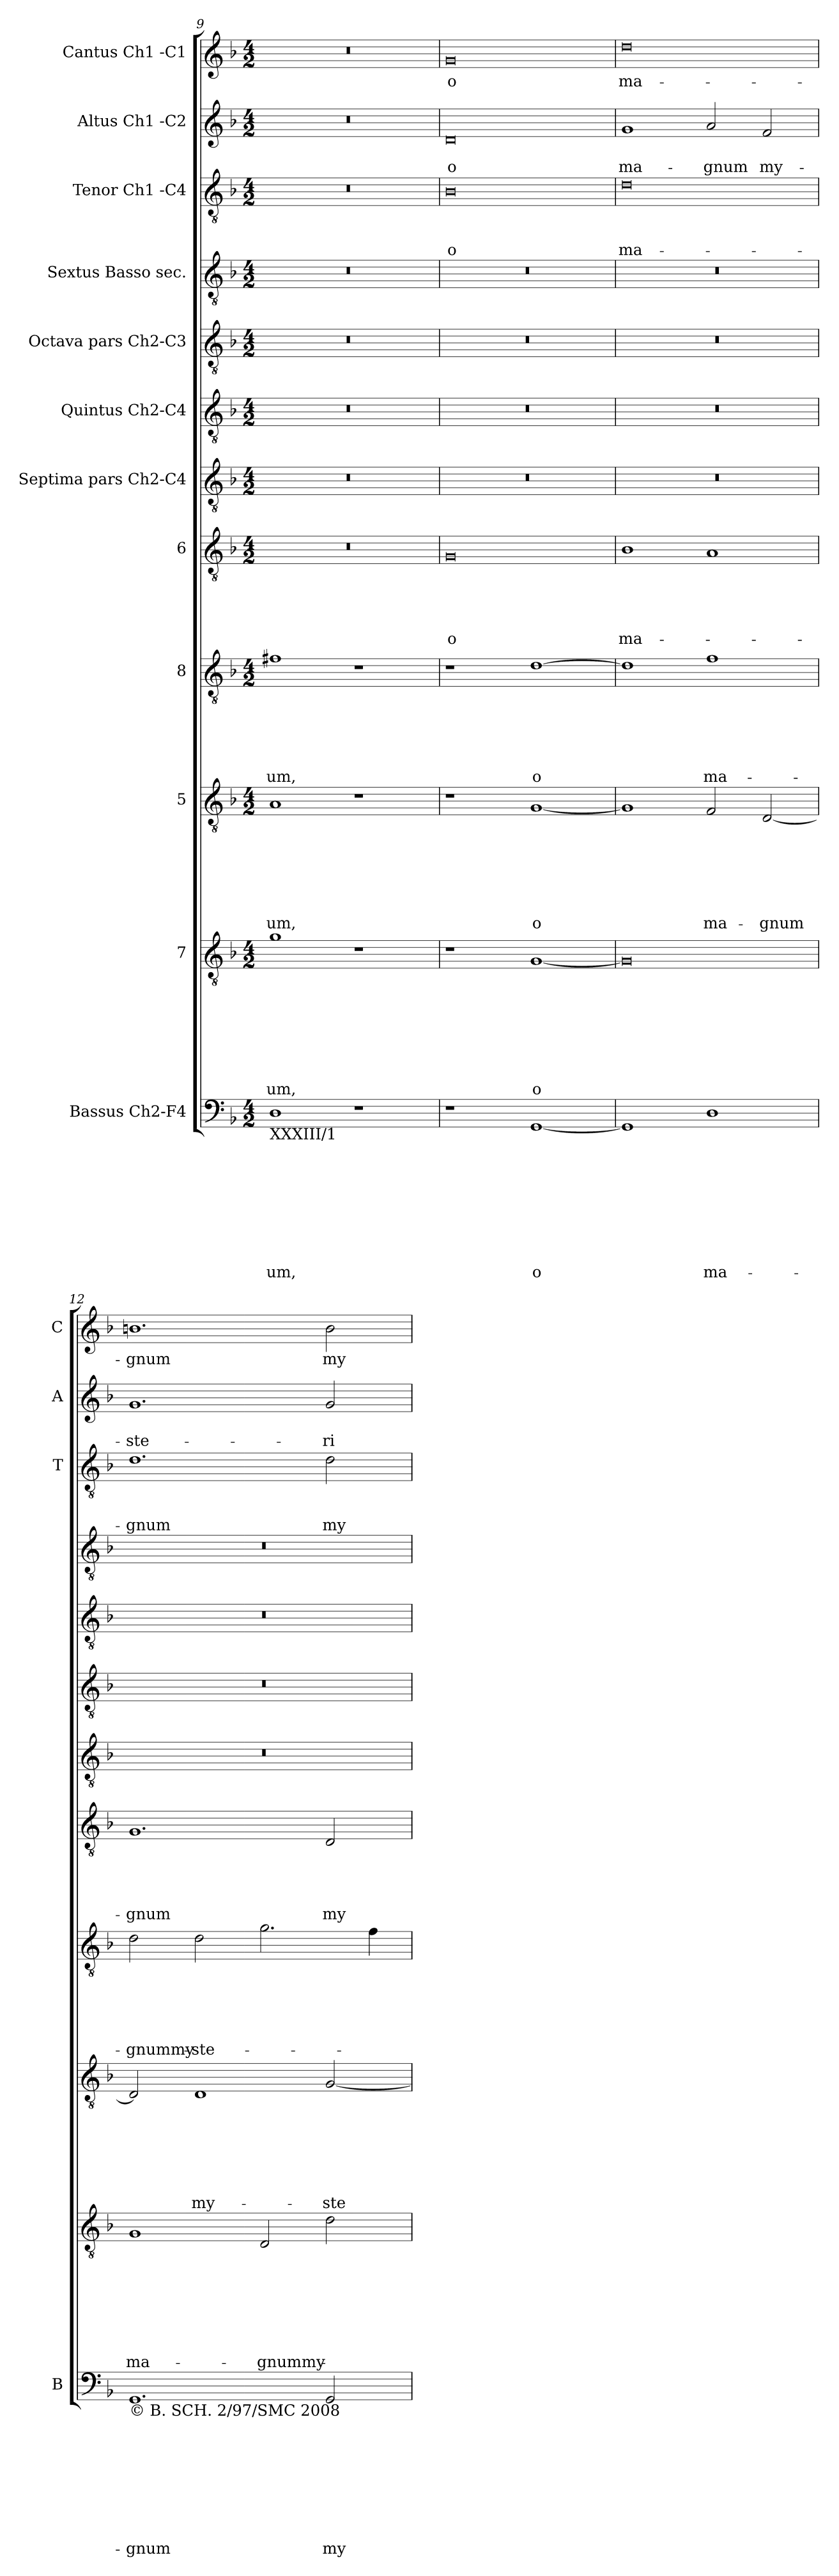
**kern	**text	**text	**text	**text	**text	**text	**text	**text	**text	**kern	**text	**text	**text	**text	**text	**text	**text	**text	**kern	**text	**text	**text	**text	**text	**text	**text	**kern	**text	**text	**text	**text	**text	**text	**kern	**text	**text	**text	**text	**text	**kern	**kern	**kern	**kern	**kern	**text	**text	**text	**kern	**text	**text	**kern	**text
*part12	*part12	*part12	*part12	*part12	*part12	*part12	*part12	*part12	*part12	*part11	*part11	*part11	*part11	*part11	*part11	*part11	*part11	*part11	*part10	*part10	*part10	*part10	*part10	*part10	*part10	*part10	*part9	*part9	*part9	*part9	*part9	*part9	*part9	*part8	*part8	*part8	*part8	*part8	*part8	*part7	*part6	*part5	*part4	*part3	*part3	*part3	*part3	*part2	*part2	*part2	*part1	*part1
*staff12	*staff12	*staff12	*staff12	*staff12	*staff12	*staff12	*staff12	*staff12	*staff12	*staff11	*staff11	*staff11	*staff11	*staff11	*staff11	*staff11	*staff11	*staff11	*staff10	*staff10	*staff10	*staff10	*staff10	*staff10	*staff10	*staff10	*staff9	*staff9	*staff9	*staff9	*staff9	*staff9	*staff9	*staff8	*staff8	*staff8	*staff8	*staff8	*staff8	*staff7	*staff6	*staff5	*staff4	*staff3	*staff3	*staff3	*staff3	*staff2	*staff2	*staff2	*staff1	*staff1
*I"Bassus Ch2-F4	*	*	*	*	*	*	*	*	*	*I"7	*	*	*	*	*	*	*	*	*I"5	*	*	*	*	*	*	*	*I"8	*	*	*	*	*	*	*I"6	*	*	*	*	*	*I"Septima pars Ch2-C4	*I"Quintus Ch2-C4	*I"Octava pars Ch2-C3	*I"Sextus Basso sec.	*I"Tenor Ch1 -C4	*	*	*	*I"Altus Ch1 -C2	*	*	*I"Cantus Ch1 -C1	*
*I'B	*	*	*	*	*	*	*	*	*	*	*	*	*	*	*	*	*	*	*	*	*	*	*	*	*	*	*	*	*	*	*	*	*	*	*	*	*	*	*	*	*	*	*	*I'T	*	*	*	*I'A	*	*	*I'C	*
*clefF4	*	*	*	*	*	*	*	*	*	*clefGv2	*	*	*	*	*	*	*	*	*clefGv2	*	*	*	*	*	*	*	*clefGv2	*	*	*	*	*	*	*clefGv2	*	*	*	*	*	*clefGv2	*clefGv2	*clefGv2	*clefGv2	*clefGv2	*	*	*	*clefG2	*	*	*clefG2	*
*k[b-]	*	*	*	*	*	*	*	*	*	*k[b-]	*	*	*	*	*	*	*	*	*k[b-]	*	*	*	*	*	*	*	*k[b-]	*	*	*	*	*	*	*k[b-]	*	*	*	*	*	*k[b-]	*k[b-]	*k[b-]	*k[b-]	*k[b-]	*	*	*	*k[b-]	*	*	*k[b-]	*
*F:	*	*	*	*	*	*	*	*	*	*F:	*	*	*	*	*	*	*	*	*F:	*	*	*	*	*	*	*	*F:	*	*	*	*	*	*	*F:	*	*	*	*	*	*F:	*F:	*F:	*F:	*F:	*	*	*	*F:	*	*	*F:	*
*M4/2	*	*	*	*	*	*	*	*	*	*M4/2	*	*	*	*	*	*	*	*	*M4/2	*	*	*	*	*	*	*	*M4/2	*	*	*	*	*	*	*M4/2	*	*	*	*	*	*M4/2	*M4/2	*M4/2	*M4/2	*M4/2	*	*	*	*M4/2	*	*	*M4/2	*
=9	=9	=9	=9	=9	=9	=9	=9	=9	=9	=9	=9	=9	=9	=9	=9	=9	=9	=9	=9	=9	=9	=9	=9	=9	=9	=9	=9	=9	=9	=9	=9	=9	=9	=9	=9	=9	=9	=9	=9	=9	=9	=9	=9	=9	=9	=9	=9	=9	=9	=9	=9	=9
!LO:TX:b:t=XXXIII/1	!	!	!	!	!	!	!	!	!	!	!	!	!	!	!	!	!	!	!	!	!	!	!	!	!	!	!	!	!	!	!	!	!	!	!	!	!	!	!	!	!	!	!	!	!	!	!	!	!	!	!	!
!	!	!	!	!	!	!	!	!	!LO:LY:b	!	!	!	!	!	!	!	!	!LO:LY:b	!	!	!	!	!	!	!	!LO:LY:b	!	!	!	!	!	!	!LO:LY:b	!	!	!	!	!	!	!	!	!	!	!	!	!	!	!	!	!	!	!
1D	.	.	.	.	.	.	.	.	-um,	1g	.	.	.	.	.	.	.	-um,	1A	.	.	.	.	.	.	-um,	1f#X	.	.	.	.	.	-um,	0r	.	.	.	.	.	0r	0r	0r	0r	0r	.	.	.	0r	.	.	0r	.
1r	.	.	.	.	.	.	.	.	.	1r	.	.	.	.	.	.	.	.	1r	.	.	.	.	.	.	.	1r	.	.	.	.	.	.	.	.	.	.	.	.	.	.	.	.	.	.	.	.	.	.	.	.	.
=10	=10	=10	=10	=10	=10	=10	=10	=10	=10	=10	=10	=10	=10	=10	=10	=10	=10	=10	=10	=10	=10	=10	=10	=10	=10	=10	=10	=10	=10	=10	=10	=10	=10	=10	=10	=10	=10	=10	=10	=10	=10	=10	=10	=10	=10	=10	=10	=10	=10	=10	=10	=10
!	!	!	!	!	!	!	!	!	!	!	!	!	!	!	!	!	!	!	!	!	!	!	!	!	!	!	!	!	!	!	!	!	!	!	!	!	!	!	!LO:LY:b:rj	!	!	!	!	!	!	!	!LO:LY:b	!	!	!LO:LY:b	!	!LO:LY:b:rj
1r	.	.	.	.	.	.	.	.	.	1r	.	.	.	.	.	.	.	.	1r	.	.	.	.	.	.	.	1r	.	.	.	.	.	.	0G	.	.	.	.	o	0r	0r	0r	0r	0B-	.	.	o	0d	.	o	0g	o
!	!	!	!	!	!	!	!	!	!LO:LY:b	!	!	!	!	!	!	!	!	!LO:LY:b	!	!	!	!	!	!	!	!LO:LY:b	!	!	!	!	!	!	!LO:LY:b	!	!	!	!	!	!	!	!	!	!	!	!	!	!	!	!	!	!	!
[<1GG	.	.	.	.	.	.	.	.	o	[<1G	.	.	.	.	.	.	.	o	[<1G	.	.	.	.	.	.	o	[>1d	.	.	.	.	.	o	.	.	.	.	.	.	.	.	.	.	.	.	.	.	.	.	.	.	.
=11	=11	=11	=11	=11	=11	=11	=11	=11	=11	=11	=11	=11	=11	=11	=11	=11	=11	=11	=11	=11	=11	=11	=11	=11	=11	=11	=11	=11	=11	=11	=11	=11	=11	=11	=11	=11	=11	=11	=11	=11	=11	=11	=11	=11	=11	=11	=11	=11	=11	=11	=11	=11
!	!	!	!	!	!	!	!	!	!	!	!	!	!	!	!	!	!	!	!	!	!	!	!	!	!	!	!	!	!	!	!	!	!	!	!	!	!	!	!LO:LY:b:rj	!	!	!	!	!	!	!	!LO:LY:b	!	!	!LO:LY:b	!	!LO:LY:b:rj
1GG]	.	.	.	.	.	.	.	.	.	0G]	.	.	.	.	.	.	.	.	1G]	.	.	.	.	.	.	.	1d]	.	.	.	.	.	.	1B-	.	.	.	.	ma-	0r	0r	0r	0r	0d	.	.	ma-	1g	.	ma-	0dd	ma-
!	!	!	!	!	!	!	!	!	!LO:LY:b	!	!	!	!	!	!	!	!	!	!	!	!	!	!	!	!	!LO:LY:b	!	!	!	!	!	!	!LO:LY:b	!	!	!	!	!	!	!	!	!	!	!	!	!	!	!	!	!LO:LY:b	!	!
1D	.	.	.	.	.	.	.	.	ma-	.	.	.	.	.	.	.	.	.	2F/	.	.	.	.	.	.	ma-	1f	.	.	.	.	.	ma-	1A	.	.	.	.	.	.	.	.	.	.	.	.	.	2a/	.	-gnum	.	.
!	!	!	!	!	!	!	!	!	!	!	!	!	!	!	!	!	!	!	!	!	!	!	!	!	!	!LO:LY:b	!	!	!	!	!	!	!	!	!	!	!	!	!	!	!	!	!	!	!	!	!	!	!	!LO:LY:b	!	!
.	.	.	.	.	.	.	.	.	.	.	.	.	.	.	.	.	.	.	[>2D/	.	.	.	.	.	.	-gnum	.	.	.	.	.	.	.	.	.	.	.	.	.	.	.	.	.	.	.	.	.	2f/	.	my-	.	.
!!LO:PB:g=z
=12	=12	=12	=12	=12	=12	=12	=12	=12	=12	=12	=12	=12	=12	=12	=12	=12	=12	=12	=12	=12	=12	=12	=12	=12	=12	=12	=12	=12	=12	=12	=12	=12	=12	=12	=12	=12	=12	=12	=12	=12	=12	=12	=12	=12	=12	=12	=12	=12	=12	=12	=12	=12
!LO:TX:b:t=© B. SCH. 2/97/SMC 2008	!	!	!	!	!	!	!	!	!	!	!	!	!	!	!	!	!	!	!	!	!	!	!	!	!	!	!	!	!	!	!	!	!	!	!	!	!	!	!	!	!	!	!	!	!	!	!	!	!	!	!	!
!	!	!	!	!	!	!	!	!	!LO:LY:b	!	!	!	!	!	!	!	!	!LO:LY:b	!	!	!	!	!	!	!	!	!	!	!	!	!	!	!LO:LY:b	!	!	!	!	!	!LO:LY:b:rj	!	!	!	!	!	!	!	!LO:LY:b	!	!	!LO:LY:b	!	!LO:LY:b:rj
1.GG	.	.	.	.	.	.	.	.	-gnum	1G	.	.	.	.	.	.	.	ma-	2D/]	.	.	.	.	.	.	.	2d\	.	.	.	.	.	-gnummy-	1.G	.	.	.	.	-gnum	0r	0r	0r	0r	1.d	.	.	-gnum	1.g	.	-ste-	1.bn	-gnum
!	!	!	!	!	!	!	!	!	!	!	!	!	!	!	!	!	!	!	!	!	!	!	!	!	!	!LO:LY:b	!	!	!	!	!	!	!LO:LY:b	!	!	!	!	!	!	!	!	!	!	!	!	!	!	!	!	!	!	!
.	.	.	.	.	.	.	.	.	.	.	.	.	.	.	.	.	.	.	1D	.	.	.	.	.	.	my-	2d\	.	.	.	.	.	-ste-	.	.	.	.	.	.	.	.	.	.	.	.	.	.	.	.	.	.	.
!	!	!	!	!	!	!	!	!	!	!	!	!	!	!	!	!	!	!LO:LY:b	!	!	!	!	!	!	!	!	!	!	!	!	!	!	!	!	!	!	!	!	!	!	!	!	!	!	!	!	!	!	!	!	!	!
.	.	.	.	.	.	.	.	.	.	2D/	.	.	.	.	.	.	.	-gnummy-	.	.	.	.	.	.	.	.	2.g\	.	.	.	.	.	.	.	.	.	.	.	.	.	.	.	.	.	.	.	.	.	.	.	.	.
!	!	!	!	!	!	!	!	!	!LO:LY:b	!	!	!	!	!	!	!	!	!	!	!	!	!	!	!	!	!LO:LY:b	!	!	!	!	!	!	!	!	!	!	!	!	!LO:LY:b:rj	!	!	!	!	!	!	!	!LO:LY:b	!	!	!LO:LY:b	!	!LO:LY:b:rj
2GG/	.	.	.	.	.	.	.	.	my-	2d\	.	.	.	.	.	.	.	.	[<2G/	.	.	.	.	.	.	-ste-	.	.	.	.	.	.	.	2D/	.	.	.	.	my-	.	.	.	.	2d\	.	.	my-	2g/	.	-ri-	2b\	my-
.	.	.	.	.	.	.	.	.	.	.	.	.	.	.	.	.	.	.	.	.	.	.	.	.	.	.	4f\	.	.	.	.	.	.	.	.	.	.	.	.	.	.	.	.	.	.	.	.	.	.	.	.	.
=	=	=	=	=	=	=	=	=	=	=	=	=	=	=	=	=	=	=	=	=	=	=	=	=	=	=	=	=	=	=	=	=	=	=	=	=	=	=	=	=	=	=	=	=	=	=	=	=	=	=	=	=
*-	*-	*-	*-	*-	*-	*-	*-	*-	*-	*-	*-	*-	*-	*-	*-	*-	*-	*-	*-	*-	*-	*-	*-	*-	*-	*-	*-	*-	*-	*-	*-	*-	*-	*-	*-	*-	*-	*-	*-	*-	*-	*-	*-	*-	*-	*-	*-	*-	*-	*-	*-	*-
